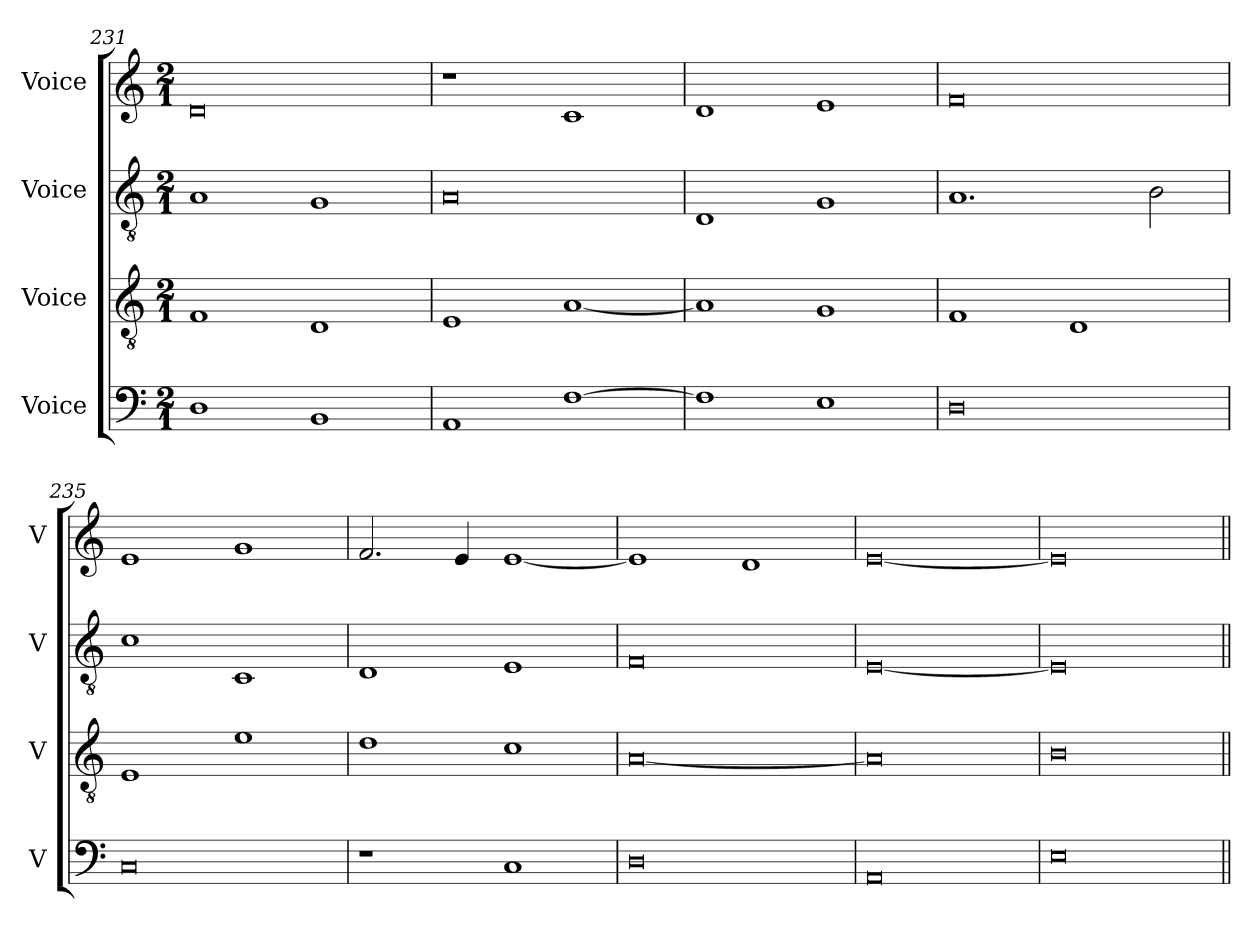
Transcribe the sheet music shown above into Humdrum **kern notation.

**kern	**kern	**kern	**kern
*part4	*part3	*part2	*part1
*staff4	*staff3	*staff2	*staff1
*I"Voice	*I"Voice	*I"Voice	*I"Voice
*I'V	*I'V	*I'V	*I'V
*clefF4	*clefGv2	*clefGv2	*clefG2
*k[]	*k[]	*k[]	*k[]
*M2/1	*M2/1	*M2/1	*M2/1
=231	=231	=231	=231
1D	1F	1A	0d
1BB	1D	1G	.
=232	=232	=232	=232
1AA	1E	0A	1r
[1F	[1A	.	1c
=233	=233	=233	=233
1F]	1A]	1D	1d
1E	1G	1G	1e
=234	=234	=234	=234
0D	1F	1.A	0f
.	1D	.	.
.	.	2B\	.
=235	=235	=235	=235
0C	1E	1c	1e
.	1e	1C	1g
=236	=236	=236	=236
1r	1d	1D	2.f/
.	.	.	4e/
1C	1c	1E	[1e
=237	=237	=237	=237
0D	[0A	0F	1e]
.	.	.	1d
!!LO:PB:g=z
=238	=238	=238	=238
0AA	0A]	[0E	[0e
=239	=239	=239	=239
0E	0B	0E]	0e]
=||	=||	=||	=||
*-	*-	*-	*-
